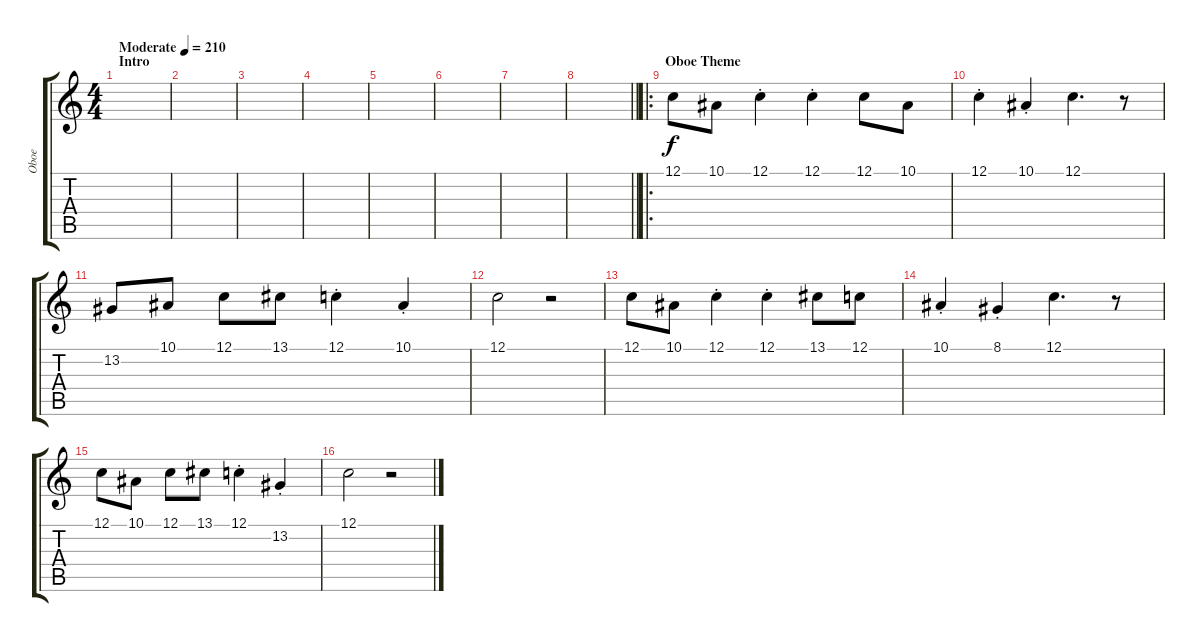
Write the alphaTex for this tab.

\track ("Oboe" "Oboe") {instrument oboe}
\staff {score tabs}
\tuning (C4 G3 Eb3 Bb2 F2 C2) {hide}
\ts (4 4)
\section ("" "Intro")
\tempo (210 "Moderate")
\clef g2
\ks c
|
|
|
|
|
|
|
\barLineRight lightlight
|
\ro
\section ("" "Oboe Theme")
12.1.8 10.1.8 12.1{st}.4 12.1{st}.4 12.1.8 10.1.8 |
12.1{st}.4 10.1{st}.4 12.1.4{d} r.8 |
13.2.8 10.1.8 12.1.8 13.1.8 12.1{st}.4 10.1{st}.4 |
12.1.2 r.2 |
12.1.8 10.1.8 12.1{st}.4 12.1{st}.4 13.1.8 12.1.8 |
10.1{st}.4 8.1{st}.4 12.1.4{d} r.8 |
12.1.8 10.1.8 12.1.8 13.1.8 12.1{st}.4 13.2{st}.4 |
12.1.2 r.2
